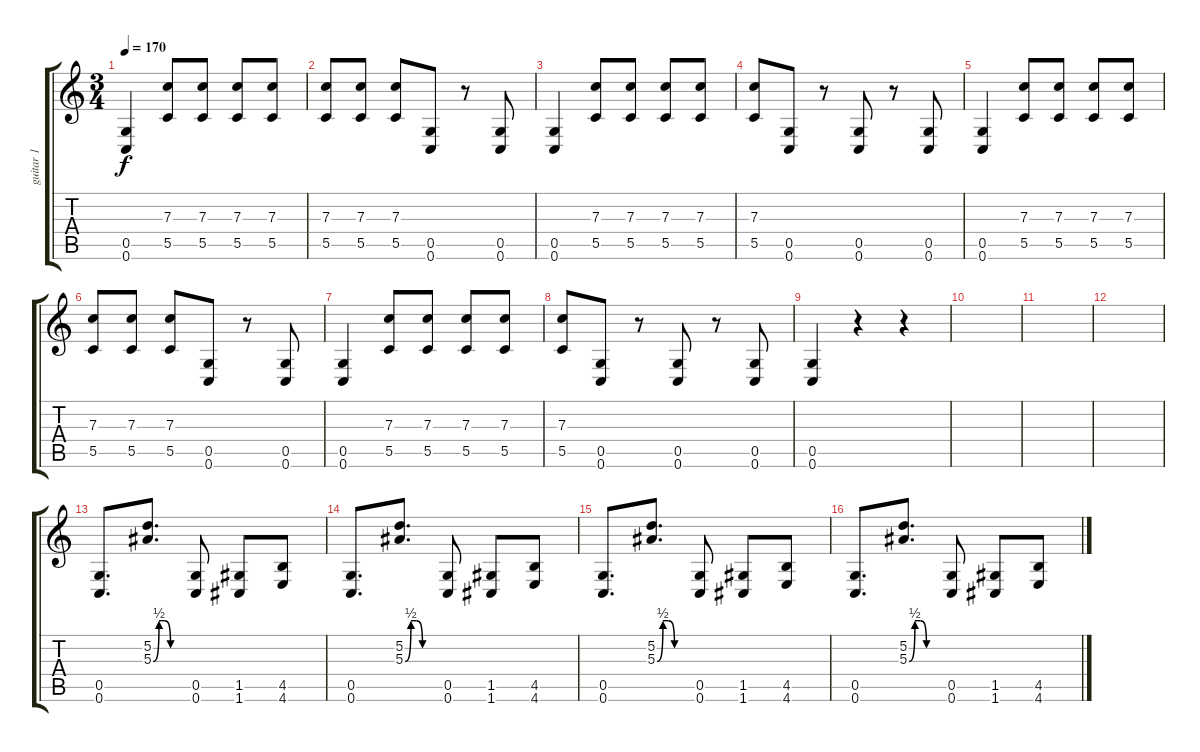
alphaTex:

\track ("guitar 1" "guitar 1") {instrument distortionguitar}
\staff {score tabs}
\tuning (D4 A3 F3 C3 G2 C2) {hide}
\ts (3 4)
\tempo 170
\clef g2
\ks c
(0.5 0.6).4{dy f} (7.3 5.5).8 (7.3 5.5).8 (7.3 5.5).8 (7.3 5.5).8 |
(7.3 5.5).8 (7.3 5.5).8 (7.3 5.5).8 (0.5 0.6).8 r.8 (0.5 0.6).8 |
(0.5 0.6).4 (7.3 5.5).8 (7.3 5.5).8 (7.3 5.5).8 (7.3 5.5).8 |
(7.3 5.5).8 (0.5 0.6).8 r.8 (0.5 0.6).8 r.8 (0.5 0.6).8 |
(0.5 0.6).4 (7.3 5.5).8 (7.3 5.5).8 (7.3 5.5).8 (7.3 5.5).8 |
(7.3 5.5).8 (7.3 5.5).8 (7.3 5.5).8 (0.5 0.6).8 r.8 (0.5 0.6).8 |
(0.5 0.6).4 (7.3 5.5).8 (7.3 5.5).8 (7.3 5.5).8 (7.3 5.5).8 |
(7.3 5.5).8 (0.5 0.6).8 r.8 (0.5 0.6).8 r.8 (0.5 0.6).8 |
(0.5 0.6).4 r.4 r.4 |
|
|
|
(0.5 0.6).8{d} (5.2 5.3{be (custom 0 0 10 2 20 2 30 0 60 0)}).8{d} (0.5 0.6).8 (1.5 1.6).8 (4.5 4.6).8 |
(0.5 0.6).8{d} (5.2 5.3{be (custom 0 0 10 2 20 2 30 0 60 0)}).8{d} (0.5 0.6).8 (1.5 1.6).8 (4.5 4.6).8 |
(0.5 0.6).8{d} (5.2 5.3{be (custom 0 0 10 2 20 2 30 0 60 0)}).8{d} (0.5 0.6).8 (1.5 1.6).8 (4.5 4.6).8 |
(0.5 0.6).8{d} (5.2 5.3{be (custom 0 0 10 2 20 2 30 0 60 0)}).8{d} (0.5 0.6).8 (1.5 1.6).8 (4.5 4.6).8
